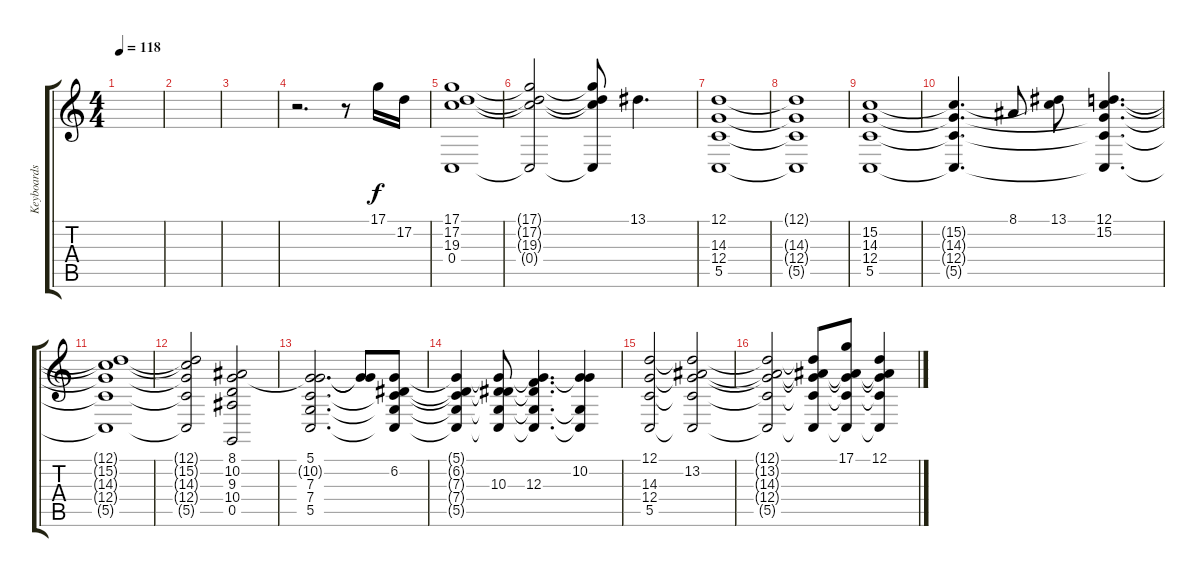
\track ("Keyboards II" "Keyboards ") {instrument stringensemble2}
\staff {score tabs}
\tuning (D4 A3 F3 C3 G2 C2) {hide}
\ts (4 4)
\tempo 118
\clef g2
\ks c
|
|
|
r.2{d} r.8 17.1.16{volume 10 balance 8 instrument electricpiano1} 17.2.16 |
(17.1 17.2 19.3 0.4).1 |
(17.1{t} 17.2{t} 19.3{t} 0.4{t}).2 (17.1{t} 17.2{t} 19.3{t} 0.4{t}).8 13.1.4{d} |
(12.1 14.3 12.4 5.5).1 |
(12.1{t} 14.3{t} 12.4{t} 5.5{t}).1 |
(15.2 14.3 12.4 5.5).1 |
(15.2{t} 14.3{t} 12.4{t} 5.5{t}).4{d} 8.1.8 (13.1 15.2{t}).8 (12.1 15.2 14.3{t} 12.4{t} 5.5{t}).4{d} |
(12.1{t} 15.2{t} 14.3{t} 12.4{t} 5.5{t}).1 |
(12.1{t} 15.2{t} 14.3{t} 12.4{t} 5.5{t}).2 (8.1 10.2 9.3 10.4 0.5).2 |
(5.1 10.2{t} 7.3 7.4 5.5).2{d} (5.1{t} 10.2{t}).8 (5.1{t} 6.2 7.3{t} 7.4{t} 5.5{t}).8 |
(5.1{t} 6.2{t} 7.3{t} 7.4{t} 5.5{t}).4 (5.1{t} 6.2{t} 10.3 7.4{t} 5.5{t}).8 (5.1{t} 6.2{t} 12.3 7.4{t} 5.5{t}).4{d} (5.1{t} 10.2 7.4{t} 5.5{t}).4 |
(12.1 14.3 12.4 5.5).2 (12.1{t} 13.2 14.3{t} 12.4{t} 5.5{t}).2 |
(12.1{t} 13.2{t} 14.3{t} 12.4{t} 5.5{t}).2 (12.1{t} 13.2{t} 14.3{t} 12.4{t} 5.5{t}).8 (17.1 13.2{t} 14.3{t} 12.4{t} 5.5{t}).8 (12.1 13.2{t} 14.3{t} 12.4{t} 5.5{t}).4
